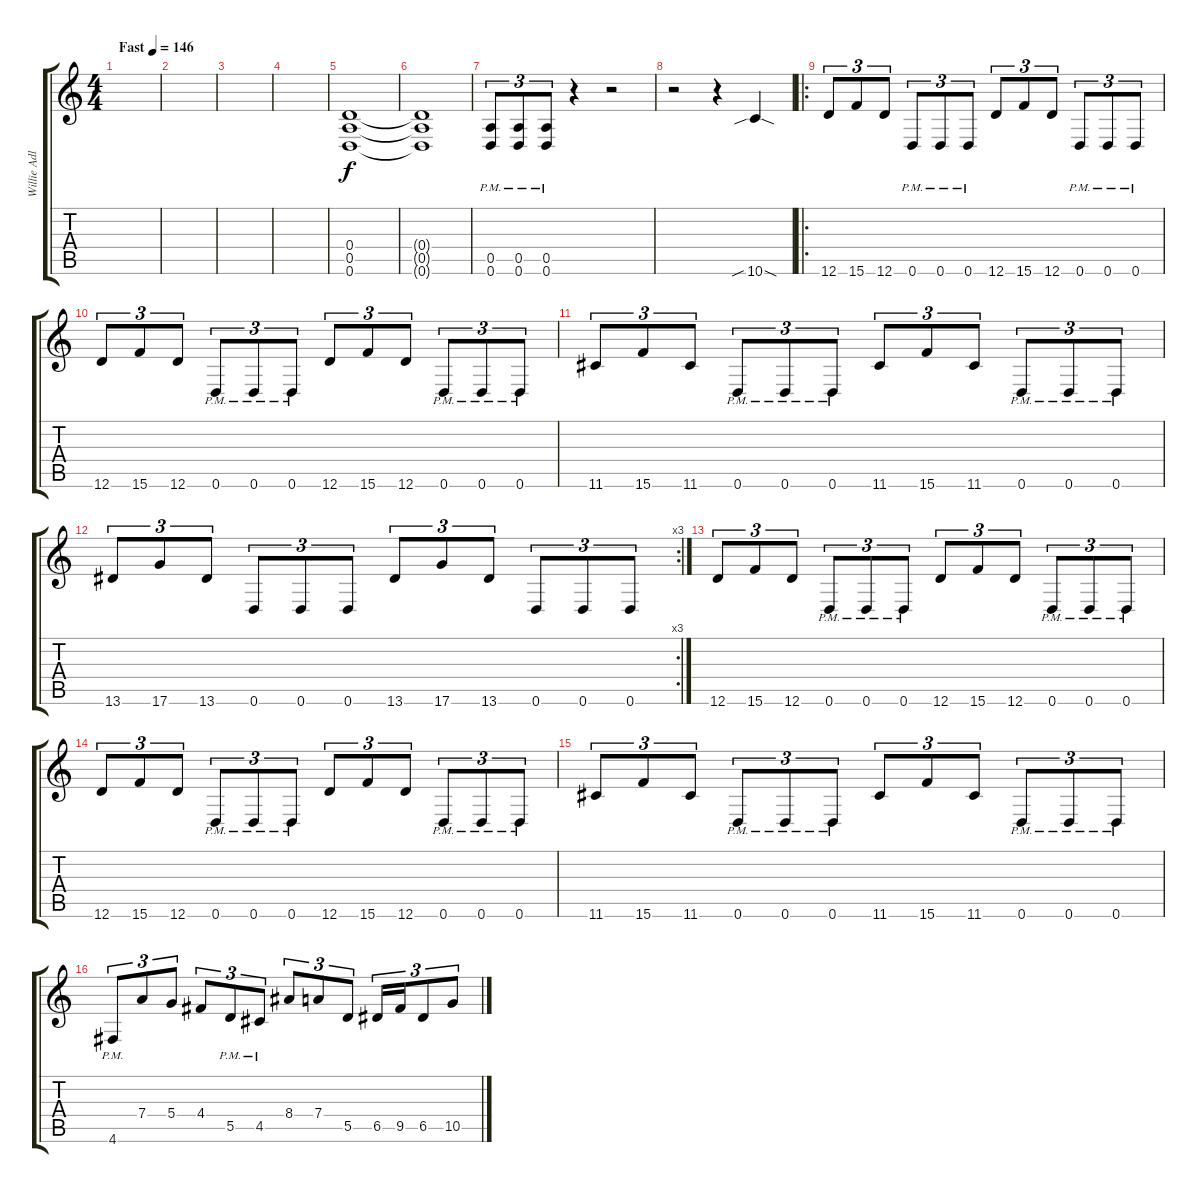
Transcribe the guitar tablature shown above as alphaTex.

\track ("Willie Adler" "Willie Adl") {instrument distortionguitar}
\staff {score tabs}
\tuning (E4 B3 G3 D3 A2 D2) {hide}
\ts (4 4)
\tempo (146 "Fast")
\clef g2
\ks c
|
|
|
|
(0.4 0.5 0.6).1 |
(0.4{t} 0.5{t} 0.6{t}).1 |
(0.5{pm} 0.6{pm}).8{tu (3 2)} (0.5{pm} 0.6{pm}).8{tu (3 2)} (0.5{pm} 0.6{pm}).8{tu (3 2)} r.4 r.2 |
r.2 r.4 10.6{sib sod}.4 |
\ro
12.6.8{tu (3 2)} 15.6.8{tu (3 2)} 12.6.8{tu (3 2)} 0.6{pm}.8{tu (3 2)} 0.6{pm}.8{tu (3 2)} 0.6{pm}.8{tu (3 2)} 12.6.8{tu (3 2)} 15.6.8{tu (3 2)} 12.6.8{tu (3 2)} 0.6{pm}.8{tu (3 2)} 0.6{pm}.8{tu (3 2)} 0.6{pm}.8{tu (3 2)} |
12.6.8{tu (3 2)} 15.6.8{tu (3 2)} 12.6.8{tu (3 2)} 0.6{pm}.8{tu (3 2)} 0.6{pm}.8{tu (3 2)} 0.6{pm}.8{tu (3 2)} 12.6.8{tu (3 2)} 15.6.8{tu (3 2)} 12.6.8{tu (3 2)} 0.6{pm}.8{tu (3 2)} 0.6{pm}.8{tu (3 2)} 0.6{pm}.8{tu (3 2)} |
11.6.8{tu (3 2)} 15.6.8{tu (3 2)} 11.6.8{tu (3 2)} 0.6{pm}.8{tu (3 2)} 0.6{pm}.8{tu (3 2)} 0.6{pm}.8{tu (3 2)} 11.6.8{tu (3 2)} 15.6.8{tu (3 2)} 11.6.8{tu (3 2)} 0.6{pm}.8{tu (3 2)} 0.6{pm}.8{tu (3 2)} 0.6{pm}.8{tu (3 2)} |
\rc 3
13.6.8{tu (3 2)} 17.6.8{tu (3 2)} 13.6.8{tu (3 2)} 0.6.8{tu (3 2)} 0.6.8{tu (3 2)} 0.6.8{tu (3 2)} 13.6.8{tu (3 2)} 17.6.8{tu (3 2)} 13.6.8{tu (3 2)} 0.6.8{tu (3 2)} 0.6.8{tu (3 2)} 0.6.8{tu (3 2)} |
12.6.8{tu (3 2)} 15.6.8{tu (3 2)} 12.6.8{tu (3 2)} 0.6{pm}.8{tu (3 2)} 0.6{pm}.8{tu (3 2)} 0.6{pm}.8{tu (3 2)} 12.6.8{tu (3 2)} 15.6.8{tu (3 2)} 12.6.8{tu (3 2)} 0.6{pm}.8{tu (3 2)} 0.6{pm}.8{tu (3 2)} 0.6{pm}.8{tu (3 2)} |
12.6.8{tu (3 2)} 15.6.8{tu (3 2)} 12.6.8{tu (3 2)} 0.6{pm}.8{tu (3 2)} 0.6{pm}.8{tu (3 2)} 0.6{pm}.8{tu (3 2)} 12.6.8{tu (3 2)} 15.6.8{tu (3 2)} 12.6.8{tu (3 2)} 0.6{pm}.8{tu (3 2)} 0.6{pm}.8{tu (3 2)} 0.6{pm}.8{tu (3 2)} |
11.6.8{tu (3 2)} 15.6.8{tu (3 2)} 11.6.8{tu (3 2)} 0.6{pm}.8{tu (3 2)} 0.6{pm}.8{tu (3 2)} 0.6{pm}.8{tu (3 2)} 11.6.8{tu (3 2)} 15.6.8{tu (3 2)} 11.6.8{tu (3 2)} 0.6{pm}.8{tu (3 2)} 0.6{pm}.8{tu (3 2)} 0.6{pm}.8{tu (3 2)} |
4.6{pm}.8{tu (3 2)} 7.4.8{tu (3 2)} 5.4.8{tu (3 2)} 4.4.8{tu (3 2)} 5.5{pm}.8{tu (3 2)} 4.5{pm}.8{tu (3 2)} 8.4.8{tu (3 2)} 7.4.8{tu (3 2)} 5.5.8{tu (3 2)} 6.5.16{tu (3 2)} 9.5.16{tu (3 2)} 6.5.8{tu (3 2)} 10.5.8{tu (3 2)}
